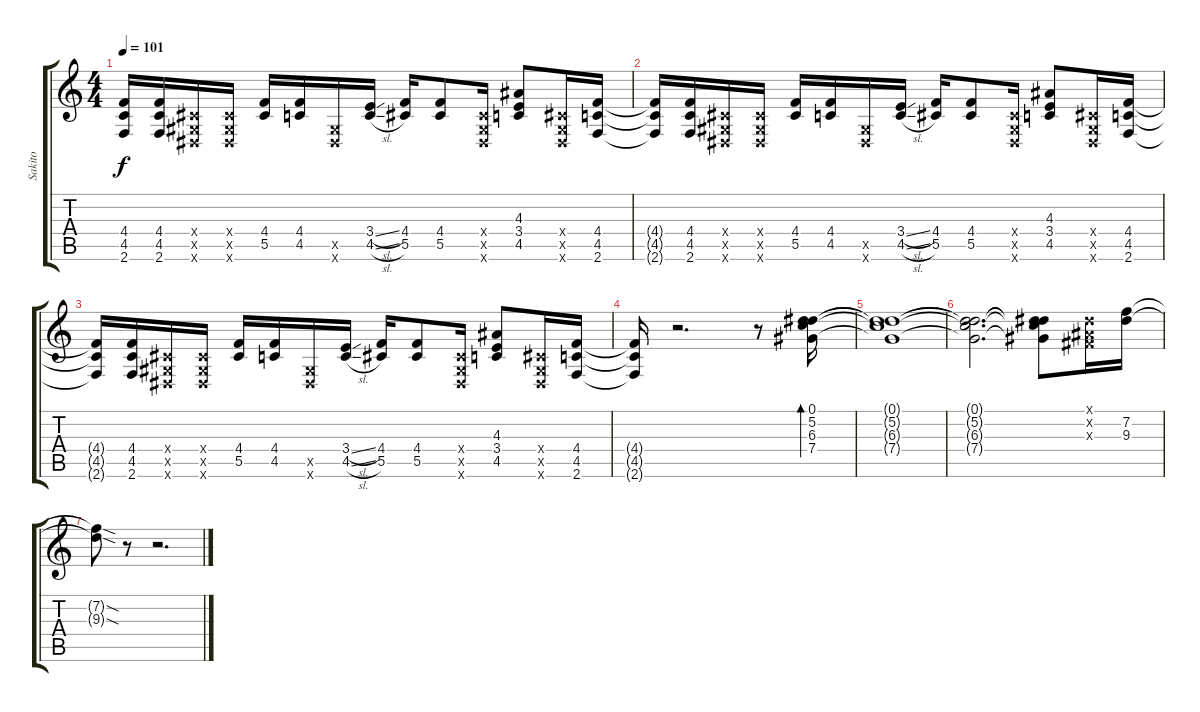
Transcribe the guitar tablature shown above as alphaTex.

\track ("Sakito" "Sakito") {instrument overdrivenguitar}
\staff {score tabs}
\tuning (Eb4 Bb3 Gb3 Db3 Ab2 Eb2) {hide}
\ts (4 4)
\tempo 101
\clef g2
\ks c
(4.4{t} 4.5{t} 2.6{t}).16{dy f} (4.4 4.5 2.6).16 (0.4{x} 0.5{x} 0.6{x}).16 (0.4{x} 0.5{x} 0.6{x}).16 (4.4 5.5).16 (4.4 4.5).16 (0.5{x} 0.6{x}).16 (3.4{sl} 4.5{sl}).16 (4.4 5.5).16 (4.4 5.5).8 (0.4{x} 0.5{x} 0.6{x}).16 (4.3 3.4 4.5).8 (0.4{x} 0.5{x} 0.6{x}).16 (4.4 4.5 2.6).16 |
(4.4{t} 4.5{t} 2.6{t}).16 (4.4 4.5 2.6).16 (0.4{x} 0.5{x} 0.6{x}).16 (0.4{x} 0.5{x} 0.6{x}).16 (4.4 5.5).16 (4.4 4.5).16 (0.5{x} 0.6{x}).16 (3.4{sl} 4.5{sl}).16 (4.4 5.5).16 (4.4 5.5).8 (0.4{x} 0.5{x} 0.6{x}).16 (4.3 3.4 4.5).8 (0.4{x} 0.5{x} 0.6{x}).16 (4.4 4.5 2.6).16 |
(4.4{t} 4.5{t} 2.6{t}).16 (4.4 4.5 2.6).16 (0.4{x} 0.5{x} 0.6{x}).16 (0.4{x} 0.5{x} 0.6{x}).16 (4.4 5.5).16 (4.4 4.5).16 (0.5{x} 0.6{x}).16 (3.4{sl} 4.5{sl}).16 (4.4 5.5).16 (4.4 5.5).8 (0.4{x} 0.5{x} 0.6{x}).16 (4.3 3.4 4.5).8 (0.4{x} 0.5{x} 0.6{x}).16 (4.4 4.5 2.6).16 |
(4.4{t} 4.5{t} 2.6{t}).16 r.2{d} r.8 (0.1 5.2 6.3 7.4).16{bd 120} |
(0.1{t} 5.2{t} 6.3{t} 7.4{t}).1 |
(0.1{t} 5.2{t} 6.3{t} 7.4{t}).2{d} (0.1{t} 5.2{t} 6.3{t} 7.4{t}).8 (0.1{x} 0.2{x} 0.3{x}).16 (7.2 9.3).16 |
(7.2{sod t} 9.3{sod t}).8 r.8 r.2{d}
